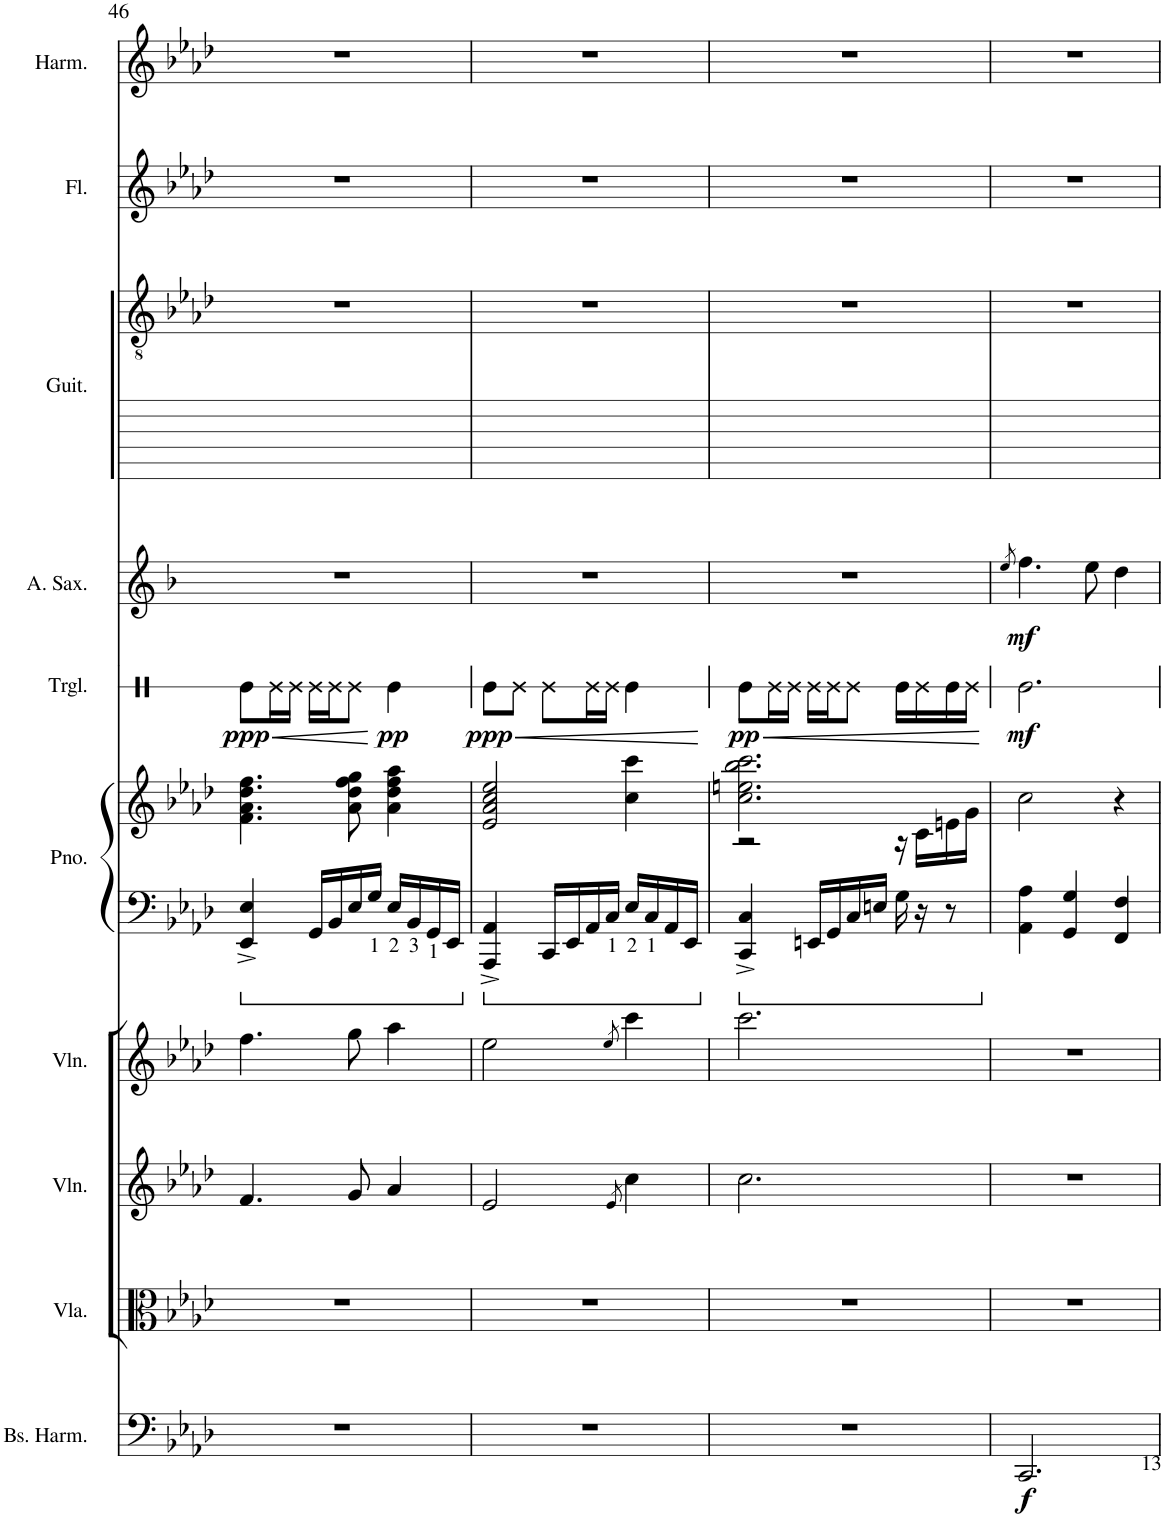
**kern	**dynam	**kern	**kern	**kern	**kern	**kern	**kern	**dynam	**kern	**dynam	**kern	**kern	**kern	**kern
*part10	*part10	*part9	*part8	*part7	*part6	*part6	*part5	*part5	*part4	*part4	*part3	*part3	*part2	*part1
*staff12	*staff12	*staff11	*staff10	*staff9	*staff8	*staff7	*staff6	*staff6	*staff5	*staff5	*staff4	*staff3	*staff2	*staff1
*I"Bass Harmonica	*	*I"Viola	*I"Violin	*I"Violin	*I"Piano	*	*I"Triangle	*	*I"Alto Saxophone	*	*I"Guitar	*	*I"Flute	*I"Harmonica
*I'Bs. Harm.	*	*I'Vla.	*I'Vln.	*I'Vln.	*I'Pno.	*	*I'Trgl.	*	*I'A. Sax.	*	*I'Guit.	*	*I'Fl.	*I'Harm.
!!LO:PB:g=z
*clefF4	*	*clefC3	*clefG2	*clefG2	*clefF4	*clefG2	*clefX	*	*clefG2	*	*	*clefGv2	*clefG2	*clefG2
*	*	*	*	*	*	*	*	*	*Trd5c9	*	*	*	*	*
*k[b-e-a-d-]	*	*k[b-e-a-d-]	*k[b-e-a-d-]	*k[b-e-a-d-]	*k[b-e-a-d-]	*k[b-e-a-d-]	*k[b-e-a-d-]	*	*k[b-]	*	*k[b-e-a-d-]	*k[b-e-a-d-]	*k[b-e-a-d-]	*k[b-e-a-d-]
*M3/4	*	*M3/4	*M3/4	*M3/4	*M3/4	*M3/4	*M3/4	*	*M3/4	*	*M3/4	*M3/4	*M3/4	*M3/4
=46	=46	=46	=46	=46	=46	=46	=46	=46	=46	=46	=46	=46	=46	=46
!	!	!	!	!	!	!	!	!LO:HP:b	!	!	!	!	!	!
!	!	!	!	!	!	!	!	!LO:DY:n=1:b	!	!	!	!	!	!
2.r	.	2.r	4.f/	4.ff\	4EE-/^ 4E-/^	4.f\ 4.a-\ 4.dd-\ 4.ff\	8Re\L	< ppp	2.r	.	2.r	2.r	2.r	2.r
.	.	.	.	.	.	.	16Re\L	.	.	.	.	.	.	.
.	.	.	.	.	.	.	16Re\JJ	.	.	.	.	.	.	.
.	.	.	.	.	16GG/LL	.	16Re\LL	.	.	.	.	.	.	.
.	.	.	.	.	16BB-/	.	16Re\J	.	.	.	.	.	.	.
.	.	.	8g/	8gg\	16E-/	8a-\ 8dd-\ 8ff\ 8gg\	8Re\J	.	.	.	.	.	.	.
.	.	.	.	.	16G/JJ	.	.	.	.	.	.	.	.	.
!	!	!	!	!	!	!	!	!LO:DY:n=2:b	!	!	!	!	!	!
.	.	.	4a-/	4aa-\	16E-/LL	4a-\ 4dd-\ 4ff\ 4aa-\	4Re\	[ pp	.	.	.	.	.	.
.	.	.	.	.	16BB-/	.	.	.	.	.	.	.	.	.
.	.	.	.	.	16GG/	.	.	.	.	.	.	.	.	.
.	.	.	.	.	16EE-/JJ	.	.	.	.	.	.	.	.	.
=47	=47	=47	=47	=47	=47	=47	=47	=47	=47	=47	=47	=47	=47	=47
!	!	!	!	!	!	!	!	!LO:HP:b	!	!	!	!	!	!
!	!	!	!	!	!	!	!	!LO:DY:n=1:b	!	!	!	!	!	!
2.r	.	2.r	2e-/	2ee-\	4AAA-/^ 4AA-/^	2e-/ 2a-/ 2cc/ 2ee-/	8Re\L	< ppp	2.r	.	2.r	2.r	2.r	2.r
.	.	.	.	.	.	.	8Re\J	.	.	.	.	.	.	.
.	.	.	.	.	16CC/LL	.	8Re\L	.	.	.	.	.	.	.
.	.	.	.	.	16EE-/	.	.	.	.	.	.	.	.	.
.	.	.	.	.	16AA-/	.	16Re\L	.	.	.	.	.	.	.
.	.	.	.	.	16C/JJ	.	16Re\JJ	.	.	.	.	.	.	.
.	.	.	8qe-/	8qee-/	.	.	.	.	.	.	.	.	.	.
.	.	.	4cc\	4ccc\	16E-/LL	4cc\ 4ccc\	4Re\	.	.	.	.	.	.	.
.	.	.	.	.	16C/	.	.	.	.	.	.	.	.	.
.	.	.	.	.	16AA-/	.	.	.	.	.	.	.	.	.
.	.	.	.	.	16EE-/JJ	.	.	.	.	.	.	.	.	.
.	.	.	.	.	.	.	.	[	.	.	.	.	.	.
=48	=48	=48	=48	=48	=48	=48	=48	=48	=48	=48	=48	=48	=48	=48
*	*	*	*	*	*	*^	*	*	*	*	*	*	*	*
!	!	!	!	!	!	!	!	!	!LO:HP:b	!	!	!	!	!	!
!	!	!	!	!	!	!	!	!	!LO:DY:n=1:b	!	!	!	!	!	!
2.r	.	2.r	2.cc\	2.ccc\	4CC/^ 4C/^	2.cc\ 2.een\ 2.bb-\ 2.ccc\	2r	8Re\L	< pp	2.r	.	2.r	2.r	2.r	2.r
.	.	.	.	.	.	.	.	16Re\L	.	.	.	.	.	.	.
.	.	.	.	.	.	.	.	16Re\JJ	.	.	.	.	.	.	.
.	.	.	.	.	16EEn/LL	.	.	16Re\LL	.	.	.	.	.	.	.
.	.	.	.	.	16GG/	.	.	16Re\J	.	.	.	.	.	.	.
.	.	.	.	.	16C/	.	.	8Re\J	.	.	.	.	.	.	.
.	.	.	.	.	16En/JJ	.	.	.	.	.	.	.	.	.	.
.	.	.	.	.	16G\	.	16r	16Re\LL	.	.	.	.	.	.	.
.	.	.	.	.	16r	.	16c\LL	16Re\	.	.	.	.	.	.	.
.	.	.	.	.	8r	.	16en\	16Re\	.	.	.	.	.	.	.
.	.	.	.	.	.	.	16g\JJ	16Re\JJ	.	.	.	.	.	.	.
*	*	*	*	*	*	*v	*v	*	*	*	*	*	*	*	*
.	.	.	.	.	.	.	.	[	.	.	.	.	.	.
=49	=49	=49	=49	=49	=49	=49	=49	=49	=49	=49	=49	=49	=49	=49
.	.	.	.	.	.	.	.	.	8qee/	.	.	.	.	.
!	!LO:DY:b	!	!	!	!	!	!	!LO:DY:b	!	!LO:DY:b	!	!	!	!
2.CC/	f	2.r	2.r	2.r	4AA-\ 4A-\	2cc\	2.Re\	mf	4.ff\	mf	2.r	2.r	2.r	2.r
.	.	.	.	.	4GG/ 4G/	.	.	.	.	.	.	.	.	.
.	.	.	.	.	.	.	.	.	8ee\	.	.	.	.	.
.	.	.	.	.	4FF/ 4F/	4r	.	.	4dd\	.	.	.	.	.
=	=	=	=	=	=	=	=	=	=	=	=	=	=	=
*-	*-	*-	*-	*-	*-	*-	*-	*-	*-	*-	*-	*-	*-	*-
